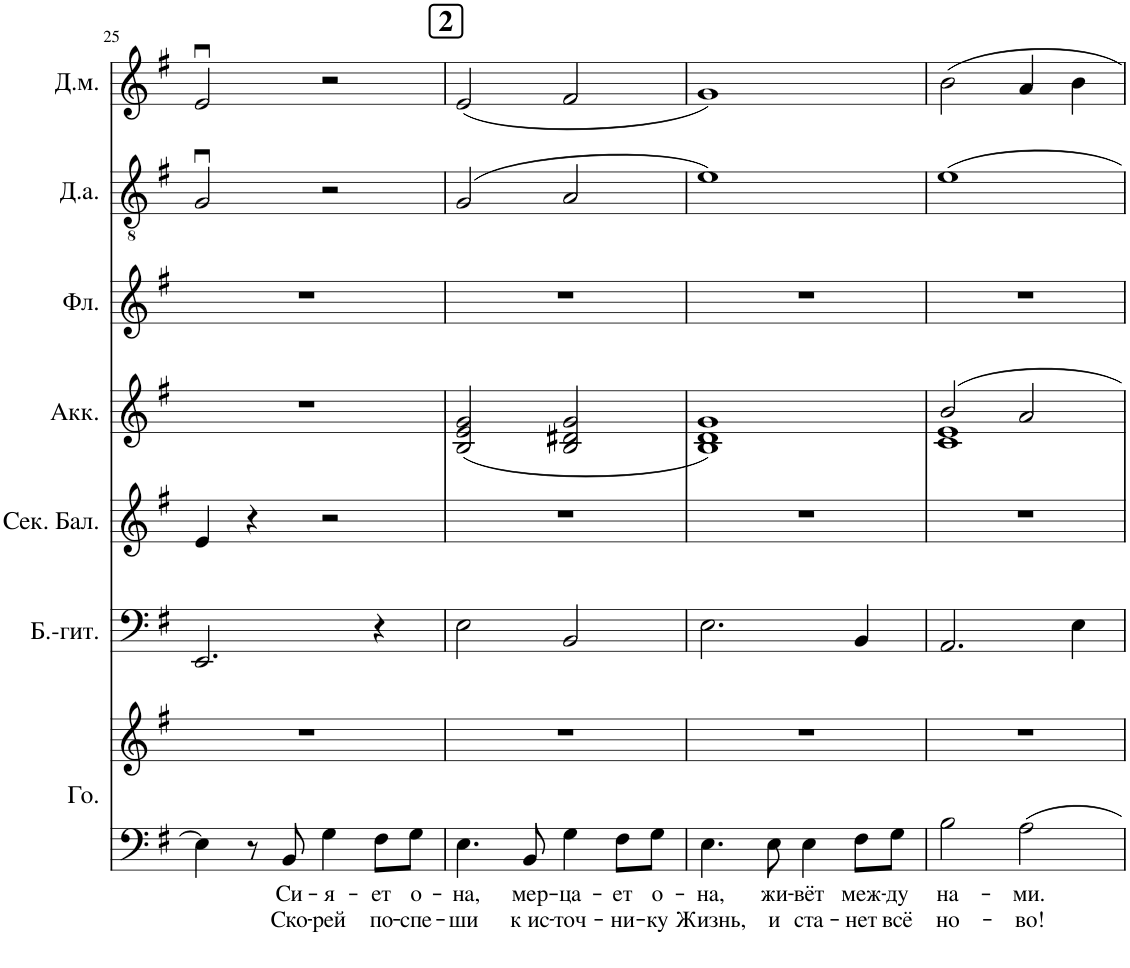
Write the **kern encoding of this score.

**kern	**text	**text	**kern	**kern	**kern	**kern	**kern	**kern	**kern
*part7	*part7	*part7	*part7	*part6	*part5	*part4	*part3	*part2	*part1
*staff8	*staff8	*staff8	*staff7	*staff6	*staff5	*staff4	*staff3	*staff2	*staff1
*I"Голос	*	*	*	*I"Бас-гитара	*I"Секунда балалайка	*I"Аккордеон	*I"Флейта	*I"Домра альтовая	*I"Домра малая
!!LO:PB:g=z
*clefF4	*	*	*clefG2	*clefF4	*clefG2	*clefG2	*clefG2	*clefGv2	*clefG2
*	*	*	*	*Trd7c12	*	*	*	*	*
*k[f#]	*	*	*k[f#]	*k[f#]	*k[f#]	*k[f#]	*k[f#]	*k[f#]	*k[f#]
*M4/4	*	*	*M4/4	*M4/4	*M4/4	*M4/4	*M4/4	*M4/4	*M4/4
=25	=25	=25	=25	=25	=25	=25	=25	=25	=25
4E\]	.	.	1r	2.EE/	4e/	1r	1r	2Gu/	2eu/
8r	.	.	.	.	4r	.	.	.	.
!	!LO:LY:b	!LO:LY:b	!	!	!	!	!	!	!
8BB/	Си-	Ско-	.	.	.	.	.	.	.
!	!LO:LY:b	!LO:LY:b	!	!	!	!	!	!	!
4G\	-я-	-рей	.	.	2r	.	.	2r	2r
!	!LO:LY:b	!LO:LY:b	!	!	!	!	!	!	!
8F#\L	-ет	по-	.	4r	.	.	.	.	.
!	!LO:LY:b	!LO:LY:b	!	!	!	!	!	!	!
8G\J	о-	-спе-	.	.	.	.	.	.	.
!!LO:REH:place=s1:a:B:cj:fs=14:t=2
=26	=26	=26	=26	=26	=26	=26	=26	=26	=26
!	!LO:LY:b	!LO:LY:b	!	!	!	!	!	!	!
4.E\	-на,	-ши	1r	2E\	1r	(2B/ 2e/ 2g/	1r	(2G/	(2e/
!	!LO:LY:b	!LO:LY:b	!	!	!	!	!	!	!
8BB/	мер-	к ис-	.	.	.	.	.	.	.
!	!LO:LY:b	!LO:LY:b	!	!	!	!	!	!	!
4G\	-ца-	-точ-	.	2BB/	.	2B/ 2d#X/ 2g/	.	2A/	2f#/
!	!LO:LY:b	!LO:LY:b	!	!	!	!	!	!	!
8F#\L	-ет	-ни-	.	.	.	.	.	.	.
!	!LO:LY:b	!LO:LY:b	!	!	!	!	!	!	!
8G\J	о-	-ку	.	.	.	.	.	.	.
=27	=27	=27	=27	=27	=27	=27	=27	=27	=27
!	!LO:LY:b	!LO:LY:b	!	!	!	!	!	!	!
4.E\	-на,	Жизнь,	1r	2.E\	1r	1B 1d 1g)	1r	1e)	1g)
!	!LO:LY:b	!LO:LY:b	!	!	!	!	!	!	!
8E\	жи-	и	.	.	.	.	.	.	.
!	!LO:LY:b	!LO:LY:b	!	!	!	!	!	!	!
4E\	-вёт	ста-	.	.	.	.	.	.	.
!	!LO:LY:b	!LO:LY:b	!	!	!	!	!	!	!
8F#\L	меж-	-нет	.	4BB/	.	.	.	.	.
!	!LO:LY:b	!LO:LY:b	!	!	!	!	!	!	!
8G\J	-ду	всё	.	.	.	.	.	.	.
=28	=28	=28	=28	=28	=28	=28	=28	=28	=28
!	!LO:LY:b	!LO:LY:b	!	!	!	!	!	!	!
*	*	*	*	*	*	*^	*	*	*
2B\	на-	но-	1r	2.AA/	1r	2b/	1c 1e	1r	1e	2b\
!	!LO:LY:b	!LO:LY:b	!	!	!	!	!	!	!	!
2A\	-ми.	-во!	.	.	.	2a/	.	.	.	4a/
.	.	.	.	4E\	.	.	.	.	.	4b\
*	*	*	*	*	*	*v	*v	*	*	*
=	=	=	=	=	=	=	=	=	=
*-	*-	*-	*-	*-	*-	*-	*-	*-	*-
